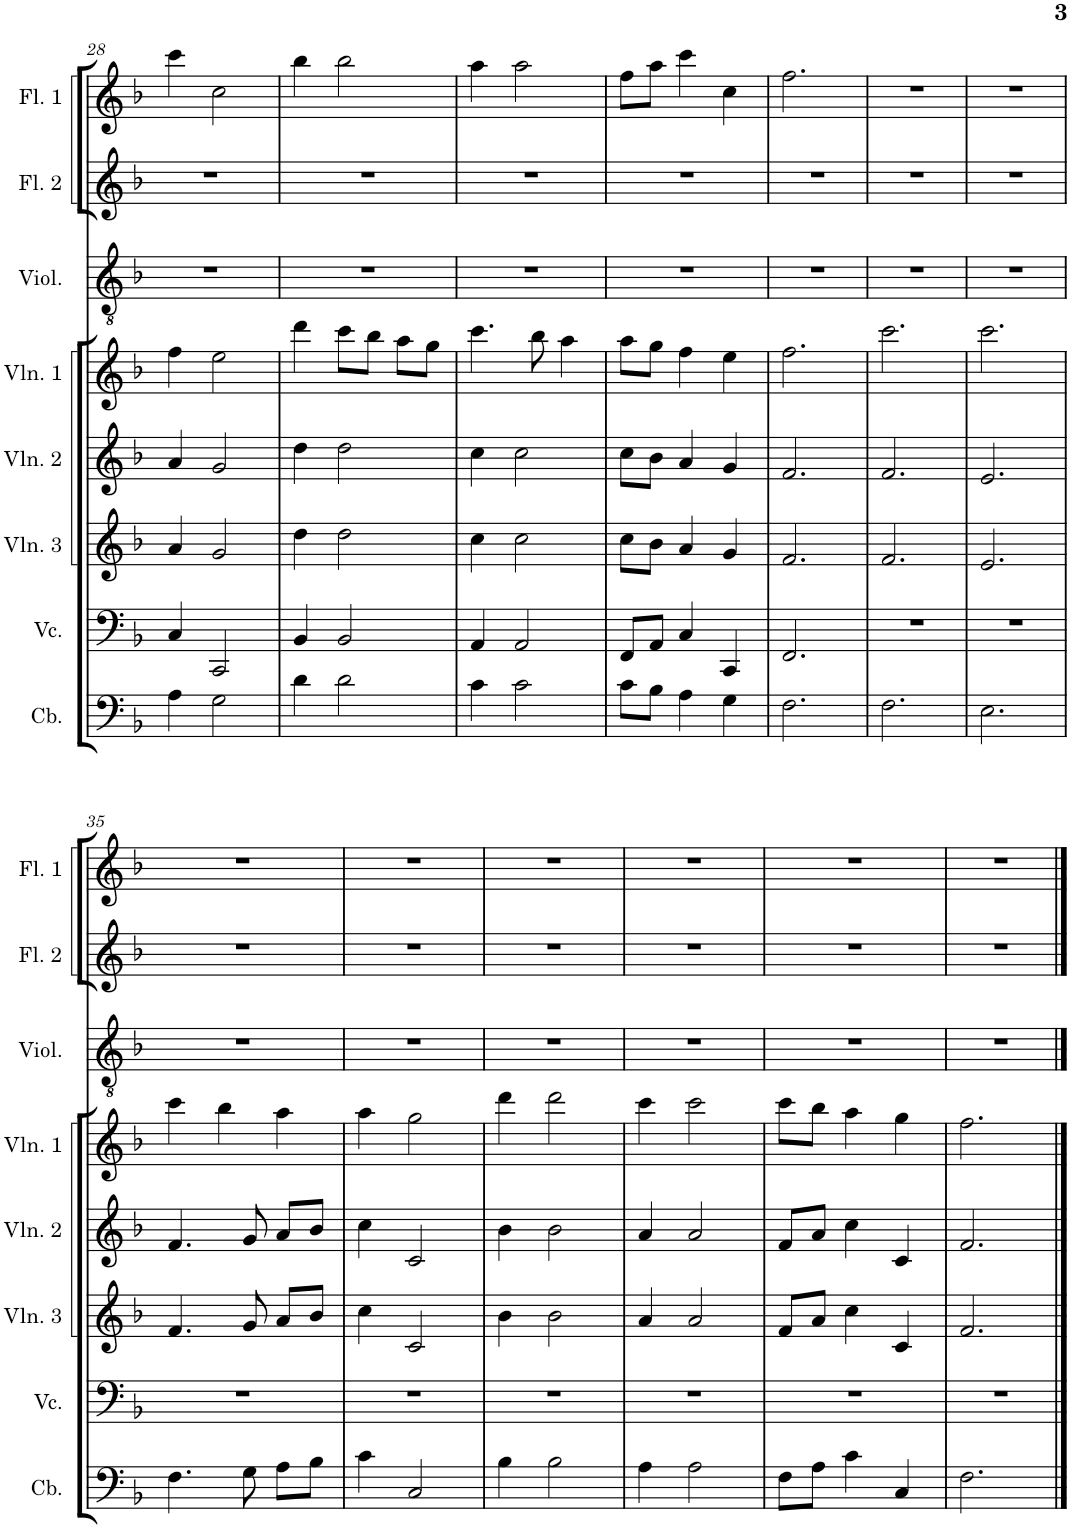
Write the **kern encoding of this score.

**kern	**kern	**kern	**kern	**kern	**kern	**kern	**kern
*part8	*part7	*part6	*part5	*part4	*part3	*part2	*part1
*staff8	*staff7	*staff6	*staff5	*staff4	*staff3	*staff2	*staff1
*I"Contrabaixo	*I"Violoncelo	*I"Violino 3	*I"Violino 2	*I"Violino 1	*I"Violão	*I"Flauta 2	*I"Flauta 1
*I'Cb.	*I'Vc.	*I'Vln. 3	*I'Vln. 2	*I'Vln. 1	*I'Viol.	*I'Fl. 2	*I'Fl. 1
!!LO:PB:g=z
*clefF4	*clefF4	*clefG2	*clefG2	*clefG2	*clefGv2	*clefG2	*clefG2
*Trd7c12	*	*	*	*	*	*	*
*k[b-]	*k[b-]	*k[b-]	*k[b-]	*k[b-]	*k[b-]	*k[b-]	*k[b-]
*M3/4	*M3/4	*M3/4	*M3/4	*M3/4	*M3/4	*M3/4	*M3/4
=28	=28	=28	=28	=28	=28	=28	=28
4A\	4C/	4a/	4a/	4ff\	2.r	2.r	4ccc\
2G\	2CC/	2g/	2g/	2ee\	.	.	2cc\
=29	=29	=29	=29	=29	=29	=29	=29
4d\	4BB-/	4dd\	4dd\	4ddd\	2.r	2.r	4bb-\
2d\	2BB-/	2dd\	2dd\	8ccc\L	.	.	2bb-\
.	.	.	.	8bb-\J	.	.	.
.	.	.	.	8aa\L	.	.	.
.	.	.	.	8gg\J	.	.	.
=30	=30	=30	=30	=30	=30	=30	=30
4c\	4AA/	4cc\	4cc\	4.ccc\	2.r	2.r	4aa\
2c\	2AA/	2cc\	2cc\	.	.	.	2aa\
.	.	.	.	8bb-\	.	.	.
.	.	.	.	4aa\	.	.	.
=31	=31	=31	=31	=31	=31	=31	=31
8c\L	8FF/L	8cc\L	8cc\L	8aa\L	2.r	2.r	8ff\L
8B-\J	8AA/J	8b-\J	8b-\J	8gg\J	.	.	8aa\J
4A\	4C/	4a/	4a/	4ff\	.	.	4ccc\
4G\	4CC/	4g/	4g/	4ee\	.	.	4cc\
=32	=32	=32	=32	=32	=32	=32	=32
2.F\	2.FF/	2.f/	2.f/	2.ff\	2.r	2.r	2.ff\
=33	=33	=33	=33	=33	=33	=33	=33
2.F\	2.r	2.f/	2.f/	2.ccc\	2.r	2.r	2.r
=34	=34	=34	=34	=34	=34	=34	=34
2.E\	2.r	2.e/	2.e/	2.ccc\	2.r	2.r	2.r
!!LO:LB:g=z
=35	=35	=35	=35	=35	=35	=35	=35
4.F\	2.r	4.f/	4.f/	4ccc\	2.r	2.r	2.r
.	.	.	.	4bb-\	.	.	.
8G\	.	8g/	8g/	.	.	.	.
8A\L	.	8a/L	8a/L	4aa\	.	.	.
8B-\J	.	8b-/J	8b-/J	.	.	.	.
=36	=36	=36	=36	=36	=36	=36	=36
4c\	2.r	4cc\	4cc\	4aa\	2.r	2.r	2.r
2C/	.	2c/	2c/	2gg\	.	.	.
=37	=37	=37	=37	=37	=37	=37	=37
4B-\	2.r	4b-\	4b-\	4ddd\	2.r	2.r	2.r
2B-\	.	2b-\	2b-\	2ddd\	.	.	.
=38	=38	=38	=38	=38	=38	=38	=38
4A\	2.r	4a/	4a/	4ccc\	2.r	2.r	2.r
2A\	.	2a/	2a/	2ccc\	.	.	.
=39	=39	=39	=39	=39	=39	=39	=39
8F\L	2.r	8f/L	8f/L	8ccc\L	2.r	2.r	2.r
8A\J	.	8a/J	8a/J	8bb-\J	.	.	.
4c\	.	4cc\	4cc\	4aa\	.	.	.
4C/	.	4c/	4c/	4gg\	.	.	.
=40	=40	=40	=40	=40	=40	=40	=40
2.F\	2.r	2.f/	2.f/	2.ff\	2.r	2.r	2.r
==	==	==	==	==	==	==	==
*-	*-	*-	*-	*-	*-	*-	*-
